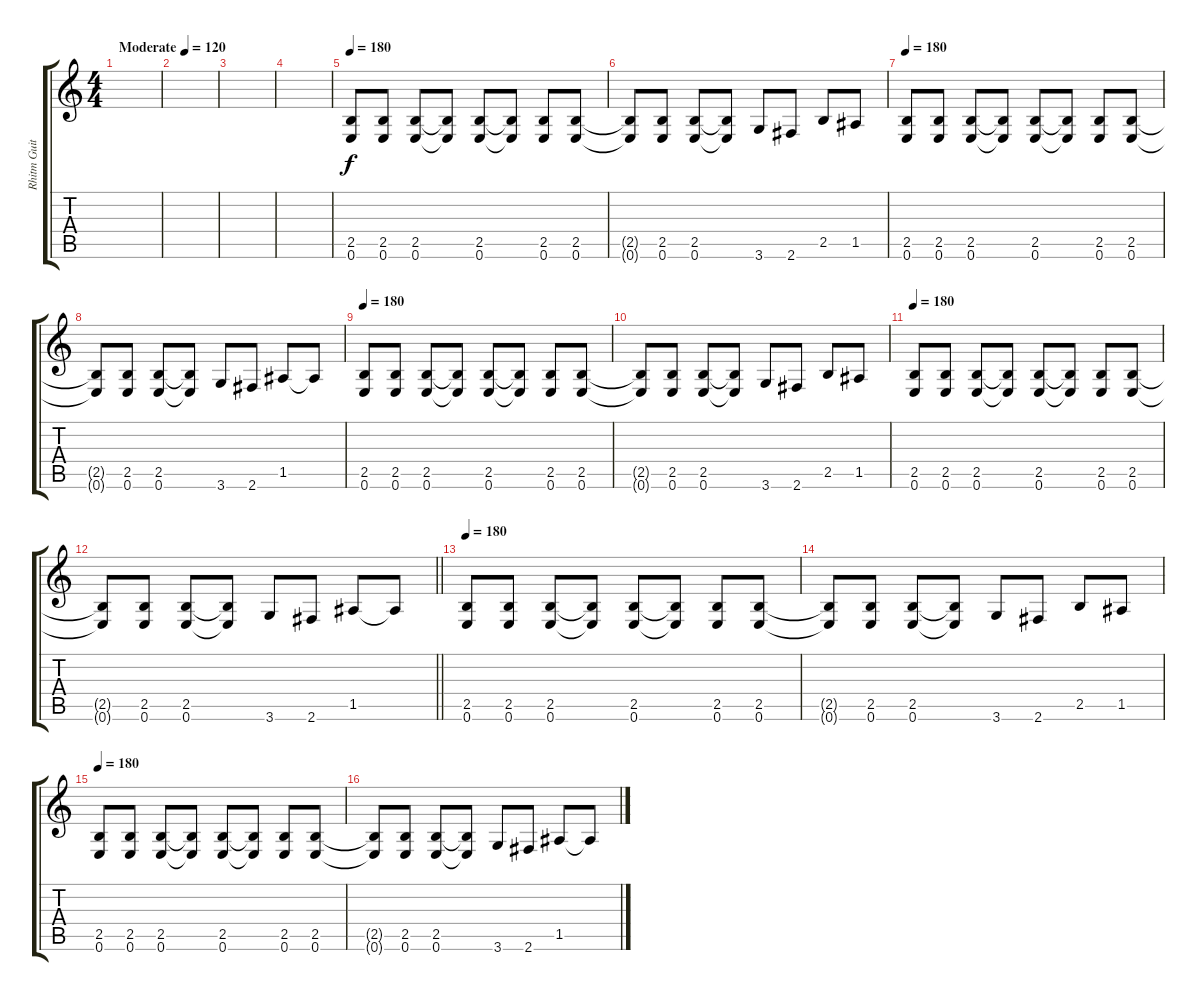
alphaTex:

\track ("Rhitm Guitar" "Rhitm Guit") {instrument distortionguitar}
\staff {score tabs}
\tuning (E4 B3 G3 D3 A2 E2) {hide}
\ts (4 4)
\tempo (120 "Moderate")
\clef g2
\ks c
|
|
|
|
\tempo 180
(2.5 0.6).8 (2.5 0.6).8 (2.5 0.6).8 (2.5{t} 0.6{t}).8 (2.5 0.6).8 (2.5{t} 0.6{t}).8 (2.5 0.6).8 (2.5 0.6).8 |
(2.5{t} 0.6{t}).8 (2.5 0.6).8 (2.5 0.6).8 (2.5{t} 0.6{t}).8 3.6.8 2.6.8 2.5.8 1.5.8 |
\tempo 180
(2.5 0.6).8 (2.5 0.6).8 (2.5 0.6).8 (2.5{t} 0.6{t}).8 (2.5 0.6).8 (2.5{t} 0.6{t}).8 (2.5 0.6).8 (2.5 0.6).8 |
(2.5{t} 0.6{t}).8 (2.5 0.6).8 (2.5 0.6).8 (2.5{t} 0.6{t}).8 3.6.8 2.6.8 1.5.8 1.5{t}.8 |
\tempo 180
(2.5 0.6).8 (2.5 0.6).8 (2.5 0.6).8 (2.5{t} 0.6{t}).8 (2.5 0.6).8 (2.5{t} 0.6{t}).8 (2.5 0.6).8 (2.5 0.6).8 |
(2.5{t} 0.6{t}).8 (2.5 0.6).8 (2.5 0.6).8 (2.5{t} 0.6{t}).8 3.6.8 2.6.8 2.5.8 1.5.8 |
\tempo 180
(2.5 0.6).8 (2.5 0.6).8 (2.5 0.6).8 (2.5{t} 0.6{t}).8 (2.5 0.6).8 (2.5{t} 0.6{t}).8 (2.5 0.6).8 (2.5 0.6).8 |
\barLineRight lightlight
(2.5{t} 0.6{t}).8 (2.5 0.6).8 (2.5 0.6).8 (2.5{t} 0.6{t}).8 3.6.8 2.6.8 1.5.8 1.5{t}.8 |
\section ("" "")
\tempo 180
(2.5 0.6).8 (2.5 0.6).8 (2.5 0.6).8 (2.5{t} 0.6{t}).8 (2.5 0.6).8 (2.5{t} 0.6{t}).8 (2.5 0.6).8 (2.5 0.6).8 |
(2.5{t} 0.6{t}).8 (2.5 0.6).8 (2.5 0.6).8 (2.5{t} 0.6{t}).8 3.6.8 2.6.8 2.5.8 1.5.8 |
\tempo 180
(2.5 0.6).8 (2.5 0.6).8 (2.5 0.6).8 (2.5{t} 0.6{t}).8 (2.5 0.6).8 (2.5{t} 0.6{t}).8 (2.5 0.6).8 (2.5 0.6).8 |
(2.5{t} 0.6{t}).8 (2.5 0.6).8 (2.5 0.6).8 (2.5{t} 0.6{t}).8 3.6.8 2.6.8 1.5.8 1.5{t}.8
